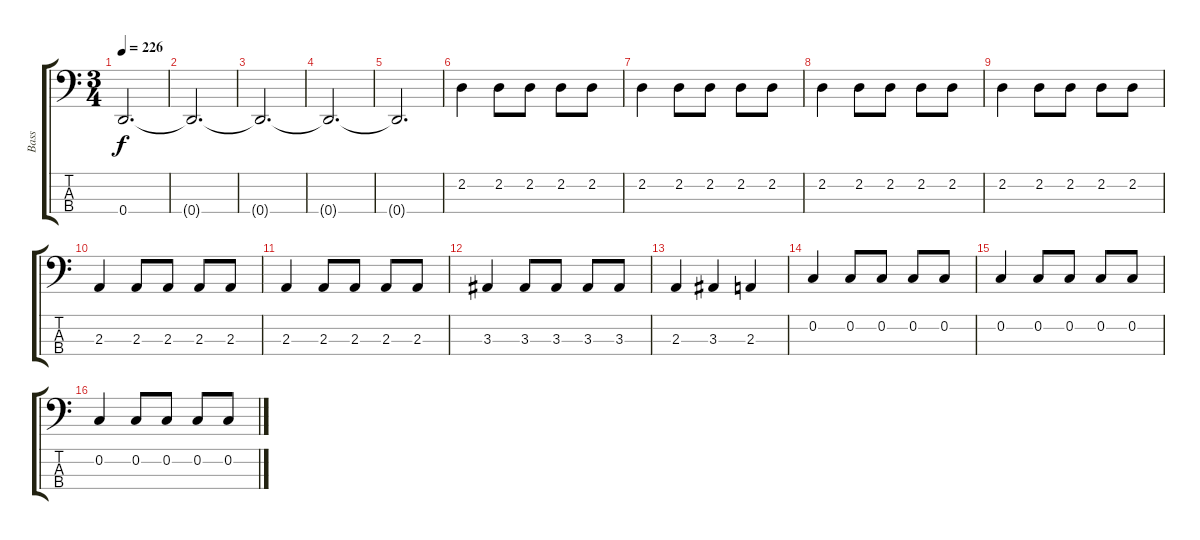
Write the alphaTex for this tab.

\track ("Bass" "Bass") {instrument electricbasspick}
\staff {score tabs}
\tuning (F2 C2 G1 D1) {hide}
\ts (3 4)
\tempo 226
\clef f4
\ks c
0.4{t}.2{d dy f} |
0.4{t}.2{d} |
0.4{t}.2{d} |
0.4{t}.2{d} |
0.4{t}.2{d} |
2.2.4 2.2.8 2.2.8 2.2.8 2.2.8 |
2.2.4 2.2.8 2.2.8 2.2.8 2.2.8 |
2.2.4 2.2.8 2.2.8 2.2.8 2.2.8 |
2.2.4 2.2.8 2.2.8 2.2.8 2.2.8 |
2.3.4 2.3.8 2.3.8 2.3.8 2.3.8 |
2.3.4 2.3.8 2.3.8 2.3.8 2.3.8 |
3.3.4 3.3.8 3.3.8 3.3.8 3.3.8 |
2.3.4 3.3.4 2.3.4 |
0.2.4 0.2.8 0.2.8 0.2.8 0.2.8 |
0.2.4 0.2.8 0.2.8 0.2.8 0.2.8 |
0.2.4 0.2.8 0.2.8 0.2.8 0.2.8
